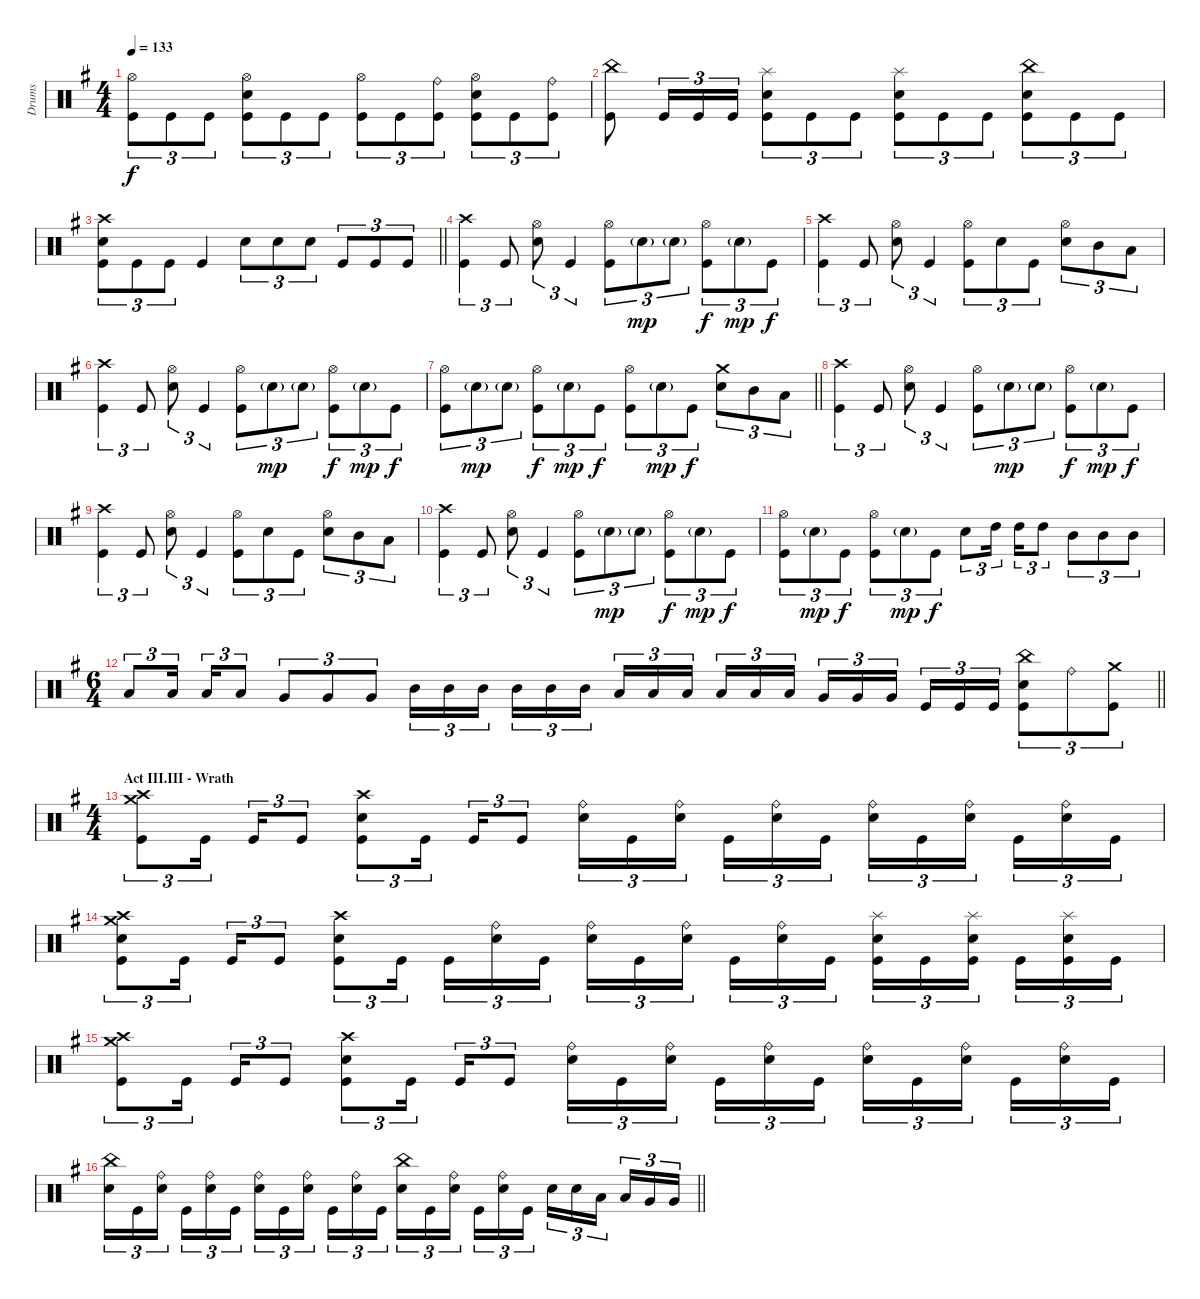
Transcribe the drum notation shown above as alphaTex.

\track ("Drums" "Drums") {instrument percussion}
\staff
\articulation defaults
\ts (4 4)
\tempo 133
\clef neutral
\ks eminor
("Hi-Hat (open)" "Kick (hit)").8{tu (3 2) dy f} "Kick (hit)".8{tu (3 2)} "Kick (hit)".8{tu (3 2)} ("Hi-Hat (open)" "Electric Snare (hit)" "Kick (hit)").8{tu (3 2)} "Kick (hit)".8{tu (3 2)} "Kick (hit)".8{tu (3 2)} ("Hi-Hat (open)" "Kick (hit)").8{tu (3 2)} "Kick (hit)".8{tu (3 2)} ("Ride (bell)" "Kick (hit)").8{tu (3 2)} ("Hi-Hat (open)" "Electric Snare (hit)" "Kick (hit)").8{tu (3 2)} "Kick (hit)".8{tu (3 2)} ("Ride (bell)" "Kick (hit)").8{tu (3 2)} |
("China (hit)" "Kick (hit)").8 "Kick (hit)".16{tu (3 2)} "Kick (hit)".16{tu (3 2)} "Kick (hit)".16{tu (3 2)} ("Splash (hit)" "Electric Snare (hit)" "Kick (hit)").8{tu (3 2)} "Kick (hit)".8{tu (3 2)} "Kick (hit)".8{tu (3 2)} ("Splash (hit)" "Electric Snare (hit)" "Kick (hit)").8{tu (3 2)} "Kick (hit)".8{tu (3 2)} "Kick (hit)".8{tu (3 2)} ("China (hit)" "Electric Snare (hit)" "Kick (hit)").8{tu (3 2)} "Kick (hit)".8{tu (3 2)} "Kick (hit)".8{tu (3 2)} |
\barLineRight lightlight
("Crash high (hit)" "Electric Snare (hit)" "Kick (hit)").8{tu (3 2)} "Kick (hit)".8{tu (3 2)} "Kick (hit)".8{tu (3 2)} "Kick (hit)".4 "Electric Snare (hit)".8{tu (3 2)} "Electric Snare (hit)".8{tu (3 2)} "Electric Snare (hit)".8{tu (3 2)} "Kick (hit)".8{tu (3 2)} "Kick (hit)".8{tu (3 2)} "Kick (hit)".8{tu (3 2)} |
\section ("" "")
("Crash high (hit)" "Kick (hit)").4{tu (3 2)} "Kick (hit)".8{tu (3 2)} ("Hi-Hat (open)" "Electric Snare (hit)").8{tu (3 2)} "Kick (hit)".4{tu (3 2)} ("Hi-Hat (open)" "Kick (hit)").8{tu (3 2)} "Electric Snare (hit)"{g}.8{tu (3 2) dy mp} "Electric Snare (hit)"{g}.8{tu (3 2)} ("Hi-Hat (open)" "Kick (hit)").8{tu (3 2) dy f} "Electric Snare (hit)"{g}.8{tu (3 2) dy mp} "Kick (hit)".8{tu (3 2) dy f} |
("Crash high (hit)" "Kick (hit)").4{tu (3 2)} "Kick (hit)".8{tu (3 2)} ("Hi-Hat (open)" "Electric Snare (hit)").8{tu (3 2)} "Kick (hit)".4{tu (3 2)} ("Hi-Hat (open)" "Kick (hit)").8{tu (3 2)} "Electric Snare (hit)".8{tu (3 2)} "Kick (hit)".8{tu (3 2)} ("Hi-Hat (open)" "Electric Snare (hit)").8{tu (3 2)} "Mid Tom (hit)".8{tu (3 2)} "Low Tom (hit)".8{tu (3 2)} |
("Crash high (hit)" "Kick (hit)").4{tu (3 2)} "Kick (hit)".8{tu (3 2)} ("Hi-Hat (open)" "Electric Snare (hit)").8{tu (3 2)} "Kick (hit)".4{tu (3 2)} ("Hi-Hat (open)" "Kick (hit)").8{tu (3 2)} "Electric Snare (hit)"{g}.8{tu (3 2) dy mp} "Electric Snare (hit)"{g}.8{tu (3 2)} ("Hi-Hat (open)" "Kick (hit)").8{tu (3 2) dy f} "Electric Snare (hit)"{g}.8{tu (3 2) dy mp} "Kick (hit)".8{tu (3 2) dy f} |
\barLineRight lightlight
("Hi-Hat (open)" "Kick (hit)").8{tu (3 2)} "Electric Snare (hit)"{g}.8{tu (3 2) dy mp} "Electric Snare (hit)"{g}.8{tu (3 2)} ("Hi-Hat (open)" "Kick (hit)").8{tu (3 2) dy f} "Electric Snare (hit)"{g}.8{tu (3 2) dy mp} "Kick (hit)".8{tu (3 2) dy f} ("Hi-Hat (open)" "Kick (hit)").8{tu (3 2)} "Electric Snare (hit)"{g}.8{tu (3 2) dy mp} "Kick (hit)".8{tu (3 2) dy f} ("Crash medium (hit)" "Electric Snare (hit)").8{tu (3 2)} "Mid Tom (hit)".8{tu (3 2)} "Low Tom (hit)".8{tu (3 2)} |
("Crash high (hit)" "Kick (hit)").4{tu (3 2)} "Kick (hit)".8{tu (3 2)} ("Hi-Hat (open)" "Electric Snare (hit)").8{tu (3 2)} "Kick (hit)".4{tu (3 2)} ("Hi-Hat (open)" "Kick (hit)").8{tu (3 2)} "Electric Snare (hit)"{g}.8{tu (3 2) dy mp} "Electric Snare (hit)"{g}.8{tu (3 2)} ("Hi-Hat (open)" "Kick (hit)").8{tu (3 2) dy f} "Electric Snare (hit)"{g}.8{tu (3 2) dy mp} "Kick (hit)".8{tu (3 2) dy f} |
("Crash high (hit)" "Kick (hit)").4{tu (3 2)} "Kick (hit)".8{tu (3 2)} ("Hi-Hat (open)" "Electric Snare (hit)").8{tu (3 2)} "Kick (hit)".4{tu (3 2)} ("Hi-Hat (open)" "Kick (hit)").8{tu (3 2)} "Electric Snare (hit)".8{tu (3 2)} "Kick (hit)".8{tu (3 2)} ("Hi-Hat (open)" "Electric Snare (hit)").8{tu (3 2)} "Mid Tom (hit)".8{tu (3 2)} "Low Tom (hit)".8{tu (3 2)} |
("Crash high (hit)" "Kick (hit)").4{tu (3 2)} "Kick (hit)".8{tu (3 2)} ("Hi-Hat (open)" "Electric Snare (hit)").8{tu (3 2)} "Kick (hit)".4{tu (3 2)} ("Hi-Hat (open)" "Kick (hit)").8{tu (3 2)} "Electric Snare (hit)"{g}.8{tu (3 2) dy mp} "Electric Snare (hit)"{g}.8{tu (3 2)} ("Hi-Hat (open)" "Kick (hit)").8{tu (3 2) dy f} "Electric Snare (hit)"{g}.8{tu (3 2) dy mp} "Kick (hit)".8{tu (3 2) dy f} |
("Hi-Hat (open)" "Kick (hit)").8{tu (3 2)} "Electric Snare (hit)"{g}.8{tu (3 2) dy mp} "Kick (hit)".8{tu (3 2) dy f} ("Hi-Hat (open)" "Kick (hit)").8{tu (3 2)} "Electric Snare (hit)"{g}.8{tu (3 2) dy mp} "Kick (hit)".8{tu (3 2) dy f} "Electric Snare (hit)".8{tu (3 2)} "High Tom (hit)".16{tu (3 2) beam splitsecondary} "High Tom (hit)".16{tu (3 2)} "High Tom (hit)".8{tu (3 2)} "Mid Tom (hit)".8{tu (3 2)} "Mid Tom (hit)".8{tu (3 2)} "Mid Tom (hit)".8{tu (3 2)} |
\ts (6 4)
\barLineRight lightlight "Low Tom (hit)".8{tu (3 2)} "Low Tom (hit)".16{tu (3 2) beam splitsecondary} "Low Tom (hit)".16{tu (3 2)} "Low Tom (hit)".8{tu (3 2)} "Very Low Tom (hit)".8{tu (3 2)} "Very Low Tom (hit)".8{tu (3 2)} "Very Low Tom (hit)".8{tu (3 2)} "Mid Tom (hit)".16{tu (3 2)} "Mid Tom (hit)".16{tu (3 2)} "Mid Tom (hit)".16{tu (3 2) beam splitsecondary} "Mid Tom (hit)".16{tu (3 2)} "Mid Tom (hit)".16{tu (3 2)} "Mid Tom (hit)".16{tu (3 2)} "Low Tom (hit)".16{tu (3 2)} "Low Tom (hit)".16{tu (3 2)} "Low Tom (hit)".16{tu (3 2) beam splitsecondary} "Low Tom (hit)".16{tu (3 2)} "Low Tom (hit)".16{tu (3 2)} "Low Tom (hit)".16{tu (3 2) beam splitsecondary} "Very Low Tom (hit)".16{tu (3 2)} "Very Low Tom (hit)".16{tu (3 2)} "Very Low Tom (hit)".16{tu (3 2) beam splitsecondary} "Kick (hit)".16{tu (3 2)} "Kick (hit)".16{tu (3 2)} "Kick (hit)".16{tu (3 2)}
("China (hit)" "Electric Snare (hit)" "Kick (hit)").8{tu (3 2)} "Ride (bell)".8{tu (3 2)} ("Crash medium (hit)" "Kick (hit)").8{tu (3 2)} |
\ts (4 4)
\section ("" "Act III.III - Wrath")
("Crash high (hit)" "Crash medium (hit)" "Kick (hit)").8{tu (3 2)} "Kick (hit)".16{tu (3 2) beam splitsecondary} "Kick (hit)".16{tu (3 2)} "Kick (hit)".8{tu (3 2)} ("Crash high (hit)" "Electric Snare (hit)" "Kick (hit)").8{tu (3 2)} "Kick (hit)".16{tu (3 2) beam splitsecondary} "Kick (hit)".16{tu (3 2)} "Kick (hit)".8{tu (3 2)} ("Ride (bell)" "Electric Snare (hit)").16{tu (3 2)} "Kick (hit)".16{tu (3 2)} ("Ride (bell)" "Electric Snare (hit)").16{tu (3 2) beam splitsecondary} "Kick (hit)".16{tu (3 2)} ("Ride (bell)" "Electric Snare (hit)").16{tu (3 2)} "Kick (hit)".16{tu (3 2)} ("Ride (bell)" "Electric Snare (hit)").16{tu (3 2)} "Kick (hit)".16{tu (3 2)} ("Ride (bell)" "Electric Snare (hit)").16{tu (3 2) beam splitsecondary} "Kick (hit)".16{tu (3 2)} ("Ride (bell)" "Electric Snare (hit)").16{tu (3 2)} "Kick (hit)".16{tu (3 2)} |
("Crash high (hit)" "Crash medium (hit)" "Electric Snare (hit)" "Kick (hit)").8{tu (3 2)} "Kick (hit)".16{tu (3 2) beam splitsecondary} "Kick (hit)".16{tu (3 2)} "Kick (hit)".8{tu (3 2)} ("Crash high (hit)" "Electric Snare (hit)" "Kick (hit)").8{tu (3 2)} "Kick (hit)".16{tu (3 2) beam splitsecondary} "Kick (hit)".16{tu (3 2)} ("Ride (bell)" "Electric Snare (hit)").16{tu (3 2)} "Kick (hit)".16{tu (3 2)} ("Ride (bell)" "Electric Snare (hit)").16{tu (3 2)} "Kick (hit)".16{tu (3 2)} ("Ride (bell)" "Electric Snare (hit)").16{tu (3 2) beam splitsecondary} "Kick (hit)".16{tu (3 2)} ("Ride (bell)" "Electric Snare (hit)").16{tu (3 2)} "Kick (hit)".16{tu (3 2)} ("Splash (hit)" "Electric Snare (hit)" "Kick (hit)").16{tu (3 2)} "Kick (hit)".16{tu (3 2)} ("Splash (hit)" "Electric Snare (hit)" "Kick (hit)").16{tu (3 2) beam splitsecondary} "Kick (hit)".16{tu (3 2)} ("Splash (hit)" "Electric Snare (hit)" "Kick (hit)").16{tu (3 2)} "Kick (hit)".16{tu (3 2)} |
("Crash high (hit)" "Crash medium (hit)" "Kick (hit)").8{tu (3 2)} "Kick (hit)".16{tu (3 2) beam splitsecondary} "Kick (hit)".16{tu (3 2)} "Kick (hit)".8{tu (3 2)} ("Crash high (hit)" "Electric Snare (hit)" "Kick (hit)").8{tu (3 2)} "Kick (hit)".16{tu (3 2) beam splitsecondary} "Kick (hit)".16{tu (3 2)} "Kick (hit)".8{tu (3 2)} ("Ride (bell)" "Electric Snare (hit)").16{tu (3 2)} "Kick (hit)".16{tu (3 2)} ("Ride (bell)" "Electric Snare (hit)").16{tu (3 2) beam splitsecondary} "Kick (hit)".16{tu (3 2)} ("Ride (bell)" "Electric Snare (hit)").16{tu (3 2)} "Kick (hit)".16{tu (3 2)} ("Ride (bell)" "Electric Snare (hit)").16{tu (3 2)} "Kick (hit)".16{tu (3 2)} ("Ride (bell)" "Electric Snare (hit)").16{tu (3 2) beam splitsecondary} "Kick (hit)".16{tu (3 2)} ("Ride (bell)" "Electric Snare (hit)").16{tu (3 2)} "Kick (hit)".16{tu (3 2)} |
\barLineRight lightlight
("China (hit)" "Electric Snare (hit)").16{tu (3 2)} "Kick (hit)".16{tu (3 2)} ("Ride (bell)" "Electric Snare (hit)").16{tu (3 2) beam splitsecondary} "Kick (hit)".16{tu (3 2)} ("Ride (bell)" "Electric Snare (hit)").16{tu (3 2)} "Kick (hit)".16{tu (3 2)} ("Ride (bell)" "Electric Snare (hit)").16{tu (3 2)} "Kick (hit)".16{tu (3 2)} ("Ride (bell)" "Electric Snare (hit)").16{tu (3 2) beam splitsecondary} "Kick (hit)".16{tu (3 2)} ("Ride (bell)" "Electric Snare (hit)").16{tu (3 2)} "Kick (hit)".16{tu (3 2)} ("China (hit)" "Electric Snare (hit)").16{tu (3 2)} "Kick (hit)".16{tu (3 2)} ("Ride (bell)" "Electric Snare (hit)").16{tu (3 2) beam splitsecondary} "Kick (hit)".16{tu (3 2)} ("Ride (bell)" "Electric Snare (hit)").16{tu (3 2)} "Kick (hit)".16{tu (3 2)} "Electric Snare (hit)".16{tu (3 2)} "Electric Snare (hit)".16{tu (3 2)} "Low Tom (hit)".16{tu (3 2) beam splitsecondary} "Low Tom (hit)".16{tu (3 2)} "Very Low Tom (hit)".16{tu (3 2)} "Very Low Tom (hit)".16{tu (3 2)}
